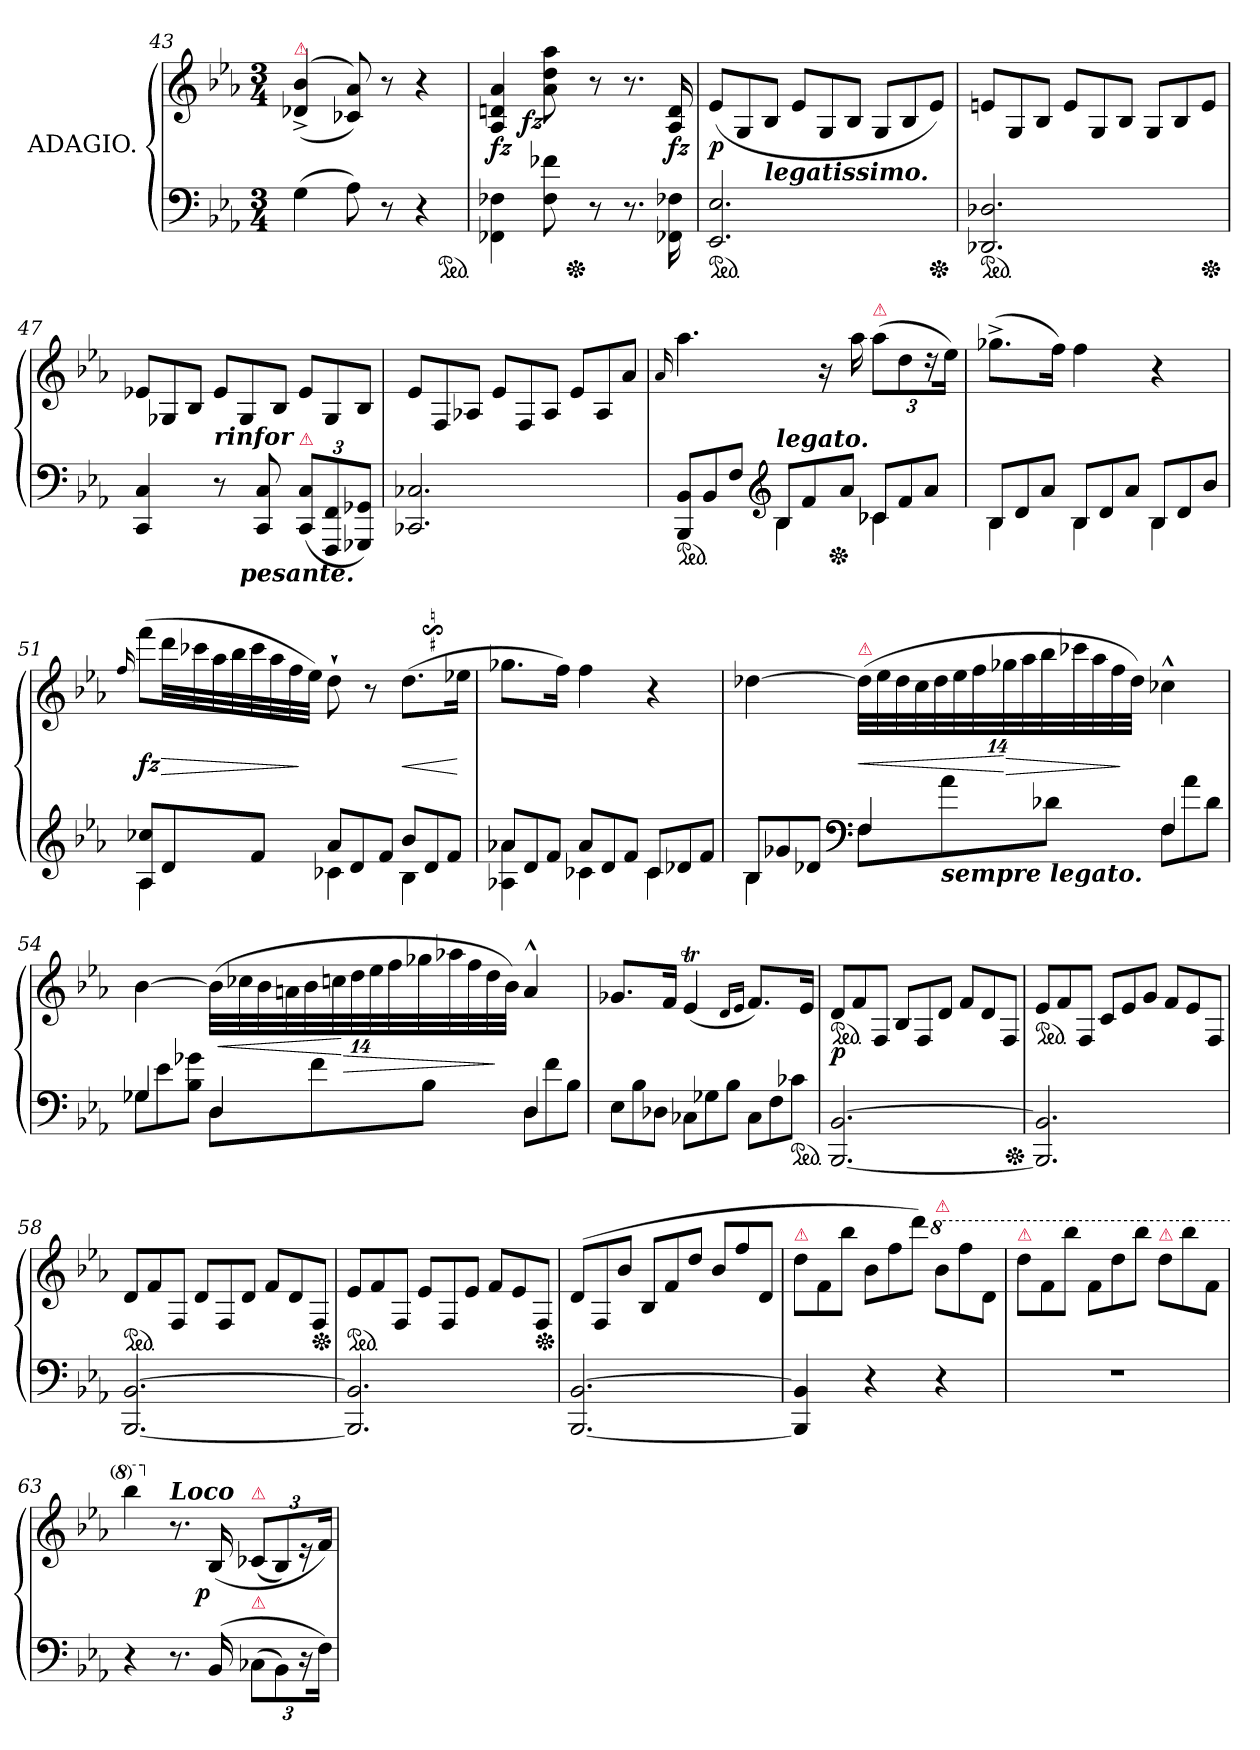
**kern	**kern	**dynam
*part1	*part1	*part1
*staff2	*staff1	*staff1/2
*I"ADAGIO.	*	*
*clefF4	*clefG2	*
*k[b-e-a-]	*k[b-e-a-]	*
*M3/4	*M3/4	*
=43	=43	=43
!	!LO:TX:a:color=crimson:t=⚠	!
(>4G	(<(>4d-X^< 4b-^<	.
8A-)	8c-X 8a-))	.
8r	8r	.
4r	4r	.
*ped	*	*
=44	=44	=44
*	*^	*
4FF-X\ 4F-X\	4A- 4dn 4a-	4ryy	fz
!	!	!	!LO:DY:rj
8F- 8f-X	8a- 8dd 8aa-	16ryy	fz
*Xped	*	*	*
.	.	4..ryy	.
8r	8r	.	.
8.r	8.r	.	.
16FF-X\ 16F-X\	16A- 16d	.	fz
*	*v	*v	*
=45	=45	=45
*	*Xtuplet	*
*ped	*	*
2.EE- 2.E-	(>12e-L	p
.	12G	.
!	!LO:TX:b:Bi:t=legatissimo.	!
.	12B-J	.
.	12e-L	.
.	12G	.
.	12B-J	.
.	12GL	.
.	12B-	.
*Xped	*	*
.	12e-J)	.
=46	=46	=46
*ped	*	*
2.DD-X 2.D-X	12enL	.
.	12G	.
.	12B-J	.
.	12eL	.
.	12G	.
.	12B-J	.
.	12GL	.
.	12B-	.
*Xped	*	*
.	12eJ	.
=47	=47	=47
*^	*	*
4CC 4C	3ryy	12e-XL	.
.	.	12G-X	.
.	.	12B-J	.
!	!	!LO:TX:b:Bi:t=rinfor	!
8r	.	12e-L	.
!	!LO:TX:b:Bi:t=pesante.	!	!
.	3ryy	12G-	.
8CC 8C	.	.	.
.	.	12B-J	.
!LO:TX:a:color=crimson:t=⚠	!	!	!
(<12CC 12CL	.	12e-L	.
12FFF 12FF	.	12G-	.
12GGG-X 12GG-XJ)	12ryy	12B-J	.
*v	*v	*	*
=48	=48	=48
2.CC-X 2.C-X	12e-L	.
.	12F	.
.	12A-XJ	.
.	12e-L	.
.	12F	.
.	12A-J	.
.	12e-L	.
.	12A-	.
.	12a-J	.
=49	=49	=49
.	16qqa-/	.
*Xtuplet	*	*
*^	*	*
!	!	!LO:TX:a:Bi:t=dolente.	!
*ped	*	*	*
*	*	*^	*
12BBB- 12BB-L	4rDDDyy	4.aa-	3ryy	.
12BB-	.	.	.	.
12FJ	.	.	.	.
*clefG2	*	*	*	*
!LO:TX:a:Bi:t=legato.	!	!	!	!
12B-L	4B-	.	.	.
12f	.	.	24.ryy	.
.	.	16r	.	.
*Xped	*	*	*	*
.	.	.	3ryy	.
12a-J	.	.	.	.
.	.	16aa-	.	.
*	*	*tuplet	*	*
!	!	!LO:TX:a:color=crimson:t=⚠	!	!
12c-XL	4c-X	(>12aa-L	.	.
12f	.	12dd	.	.
12a-J	.	24rdd	.	.
.	.	24ee-Jk)	.	.
.	.	.	48ryy	.
=50	=50	=50	=50	=50
!	!	!LO:TX:a:color=crimson:t=⚠	!	!
*	*	*v	*v	*
12B-L	4B-	(>8.gg-X^<L	.
12d	.	.	.
12a-J	.	.	.
.	.	16ffJk)	.
12B-L	4B-	4ff	.
12d	.	.	.
12a-J	.	.	.
12B-L	4B-	4r	.
12d	.	.	.
12b-J	.	.	.
=51	=51	=51	=51
.	.	16qqff/	.
*	*	*Xtuplet	*
12A- 12cc-XL	4A-	(12fffL	fz
12d	.	48dddLL	>
.	.	48ccc-X	.
.	.	48aa-	.
.	.	48bb-	.
12fJ	.	48ccc-	.
.	.	48aa-	.
.	.	48ff	.
.	.	48ee-JJJ)	]
12a-L	4c-X	8dd`>	.
12d	.	.	.
.	.	8r	.
12fJ	.	.	.
12b-L	4B-	(>8.dd$sSL	<
12d	.	.	.
12fJ	.	.	.
.	.	16ee-Jk	[
=52	=52	=52	=52
12a-XL	4A-X 4a-X	8.gg-XL	.
12d	.	.	.
12fJ	.	.	.
.	.	16ffJk)	.
12a-L	4c-X	4ff	.
12d	.	.	.
12fJ	.	.	.
12c-L	4c-	4r	.
12d-X	.	.	.
12fJ	.	.	.
=53	=53	=53	=53
12B-L	4B-	[4dd-X	.
12g-X	.	.	.
12d-XJ	.	.	.
*clefF4	*	*	*
*	*	*tuplet	*
!	!	!LO:TX:a:color=crimson:t=⚠	!
4F	12FL	(>56dd-LLL]	<
.	.	56ee-	.
.	.	56dd-	.
.	.	56cc	.
.	.	56dd-	.
!	!LO:TX:b:Bi:t=sempre legato.	!	!
.	12a-	.	.
.	.	56ee-	.
.	.	56ff	.
.	.	56gg-X	[ >
.	.	56aa-	.
.	.	56bb-	.
.	12d-XJ	.	.
.	.	56ccc-X	.
.	.	56aa-	.
.	.	56ff	.
.	.	56dd-JJJ)	]
4F	12FL	4cc-X^^>	.
.	12a-	.	.
.	12d-J	.	.
=54	=54	=54	=54
4G-X	12G-XL	[4b-	.
.	12e-	.	.
.	12B- 12g-XJ	.	.
4D	12DL	(>56b-LLL]	.
.	.	56cc-X	<
.	.	56b-	.
.	.	56an	.
.	.	56b-	.
.	12f	.	.
.	.	56ccn	.
.	.	56dd	[ >
.	.	56ee-	.
.	.	56ff	.
.	.	56gg-X	.
.	12B-J	.	.
.	.	56aa-X	.
.	.	56ff	.
.	.	56dd	.
.	.	56b-JJJ)	]
4D	12DL	4a^^<	.
.	12f	.	.
.	12B-J	.	.
*v	*v	*	*
=55	=55	=55
12E-L	8.g-XL	.
12B-	.	.
12D-XJ	.	.
.	16fJk	.
12C-XL	(<4e-T	.
12G-X	.	.
12B-J	.	.
.	16qqd/LL	.
.	16qqe-/JJ	.
12C-L	8.fL)	.
12F	.	.
*ped	*	*
12c-XJ	.	.
.	16e-Jk	.
=56	=56	=56
*	*Xtuplet	*
!	!LO:TX:a:Bi:t=sempre legato.	!
*	*ped	*
[2.BBB- [2.BB-	12dL	p
.	12f	.
.	12FJ	.
.	12B-L	.
.	12F	.
.	12dJ	.
.	12fL	.
.	12d	.
.	12FJ	.
*Xped	*	*
=57	=57	=57
*	*ped	*
2.BBB-] 2.BB-]	12e-L	.
.	12f	.
.	12FJ	.
.	12cL	.
.	12e-	.
.	12gJ	.
.	12fL	.
.	12e-	.
.	12FJ	.
=58	=58	=58
*	*ped	*
[2.BBB- [2.BB-	12dL	.
.	12f	.
.	12FJ	.
.	12dL	.
.	12F	.
.	12dJ	.
.	12fL	.
.	12d	.
*	*Xped	*
.	12FJ	.
=59	=59	=59
!	!LO:TX:a:Bi:color=crimson:t=⚠	!
*	*ped	*
2.BBB-] 2.BB-]	12e-L	.
.	12f	.
.	12FJ	.
.	12e-L	.
.	12F	.
.	12e-J	.
.	12fL	.
.	12e-	.
*	*Xped	*
.	12FJ	.
=60	=60	=60
[2.BBB- [2.BB-	(>12dL	.
.	12F	.
.	12b-J	.
.	12B-L	.
.	12f	.
.	12ddJ	.
.	12b-L	.
.	12ff	.
.	12dJ	.
=61	=61	=61
!	!LO:TX:a:color=crimson:t=⚠	!
4BBB-] 4BB-]	12dd\L	.
.	12f/	.
.	12bb-\J	.
4r	12b-L	.
.	12ff	.
.	12dddJ)	.
*	*8va	*
!	!LO:TX:a:color=crimson:t=⚠	!
4r	12bb-\L	.
.	12fff\	.
.	12dd/J	.
=62	=62	=62
!	!LO:TX:a:color=crimson:t=⚠	!
2.rF	12ddd\L	.
.	12ff/	.
.	12bbb-\J	.
.	12ffL	.
.	12ddd	.
.	12bbb-J	.
!	!LO:TX:a:color=crimson:t=⚠	!
.	12ddd\L	.
.	12bbb-\	.
.	12ff/J	.
=63	=63	=63
4r	4bbb-	.
*	*X8va	*
!	!LO:TX:a:Bi:t=Loco	!
8.r	8.r	.
!	!	!LO:DY:rj
(<16BB-	(<16B-	p
*tuplet	*tuplet	*
!	!LO:TX:a:color=crimson:t=⚠	!
!LO:TX:a:color=crimson:t=⚠	!	!
(<12C-XL	(>12c-XL	.
12BB-)	12B-)	.
24r	24re	.
24FJk)	24fJk)	.
=	=	=
*-	*-	*-
